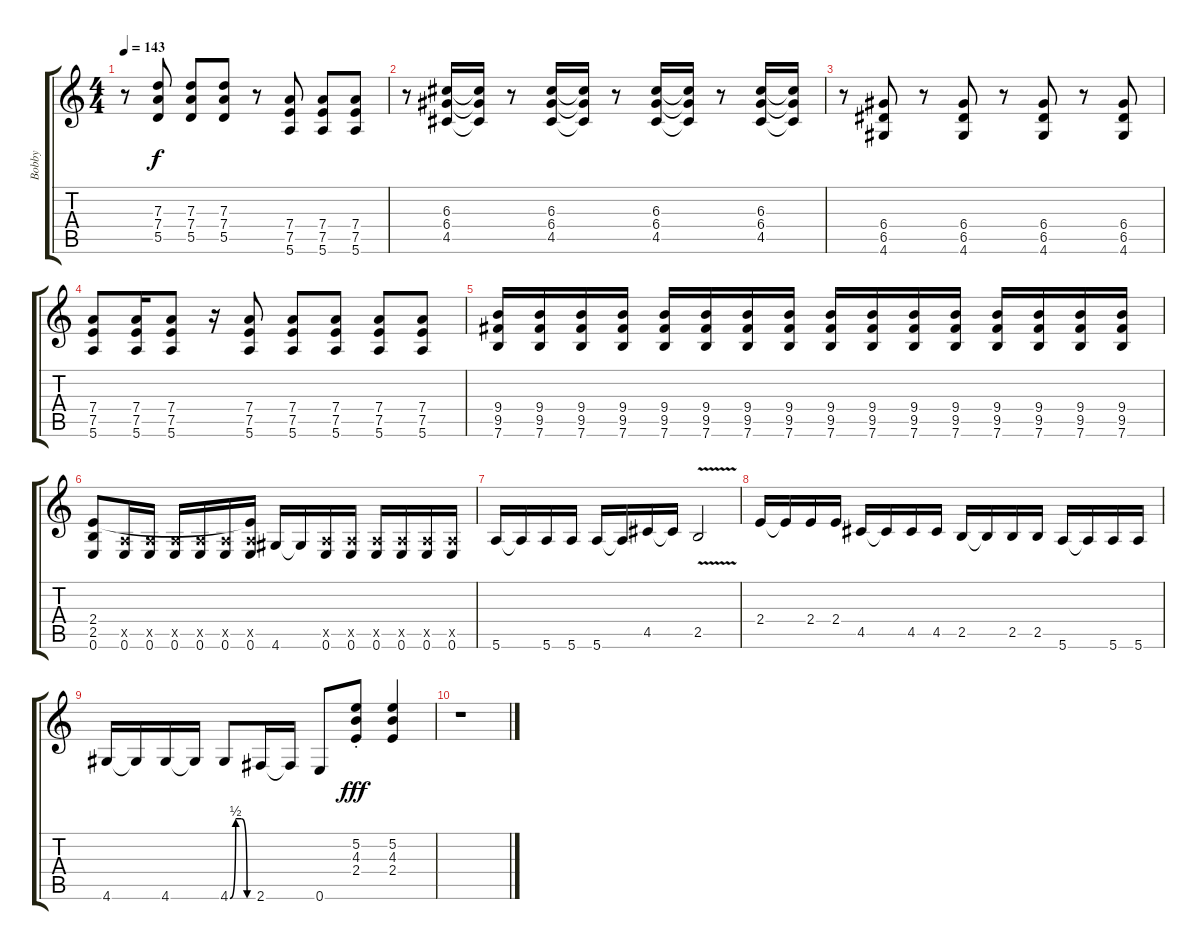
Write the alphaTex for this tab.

\track ("Bobby" "Bobby") {instrument distortionguitar}
\staff {score tabs}
\tuning (E4 B3 G3 D3 A2 E2) {hide}
\ts (4 4)
\tempo 143
\clef g2
\ks c
r.8{dy f} (7.3 7.4 5.5).8 (7.3 7.4 5.5).8 (7.3 7.4 5.5).8 r.8 (7.4 7.5 5.6).8 (7.4 7.5 5.6).8 (7.4 7.5 5.6).8 |
r.8 (6.3 6.4 4.5).16 (6.3{t} 6.4{t} 4.5{t}).16 r.8 (6.3 6.4 4.5).16 (6.3{t} 6.4{t} 4.5{t}).16 r.8 (6.3 6.4 4.5).16 (6.3{t} 6.4{t} 4.5{t}).16 r.8 (6.3 6.4 4.5).16 (6.3{t} 6.4{t} 4.5{t}).16 |
r.8 (6.4 6.5 4.6).8 r.8 (6.4 6.5 4.6).8 r.8 (6.4 6.5 4.6).8 r.8 (6.4 6.5 4.6).8 |
(7.4 7.5 5.6).8 (7.4 7.5 5.6).16 (7.4 7.5 5.6).8 r.16 (7.4 7.5 5.6).8 (7.4 7.5 5.6).8 (7.4 7.5 5.6).8 (7.4 7.5 5.6).8 (7.4 7.5 5.6).8 |
(9.4 9.5 7.6).16 (9.4 9.5 7.6).16 (9.4 9.5 7.6).16 (9.4 9.5 7.6).16 (9.4 9.5 7.6).16 (9.4 9.5 7.6).16 (9.4 9.5 7.6).16 (9.4 9.5 7.6).16 (9.4 9.5 7.6).16 (9.4 9.5 7.6).16 (9.4 9.5 7.6).16 (9.4 9.5 7.6).16 (9.4 9.5 7.6).16 (9.4 9.5 7.6).16 (9.4 9.5 7.6).16 (9.4 9.5 7.6).16 |
(2.4 2.5 0.6).8 (0.5{x} 0.6).16 (0.5{x} 0.6).16 (0.5{x} 0.6).16 (0.5{x} 0.6).16 (0.5{x} 0.6).16 (2.4{t} 0.5{x} 0.6).16 4.6.16 4.6{t}.16 (0.5{x} 0.6).16 (0.5{x} 0.6).16 (0.5{x} 0.6).16 (0.5{x} 0.6).16 (0.5{x} 0.6).16 (0.5{x} 0.6).16 |
5.6.16 5.6{t}.16 5.6.16 5.6.16 5.6.16 5.6{t}.16 4.5.16 4.5{t}.16 2.5{v}.2 |
2.4.16 2.4{t}.16 2.4.16 2.4.16 4.5.16 4.5{t}.16 4.5.16 4.5.16 2.5.16 2.5{t}.16 2.5.16 2.5.16 5.6.16 5.6{t}.16 5.6.16 5.6.16 |
4.6.16 4.6{t}.16 4.6.16 4.6{t}.16 4.6{be (custom 0 0 15 2 30 2 45 0 60 0)}.8 2.6.16 2.6{t}.16 0.6.8 (5.2{st} 4.3{st} 2.4{st}).8{dy fff} (5.2 4.3 2.4).4 |
r.1
